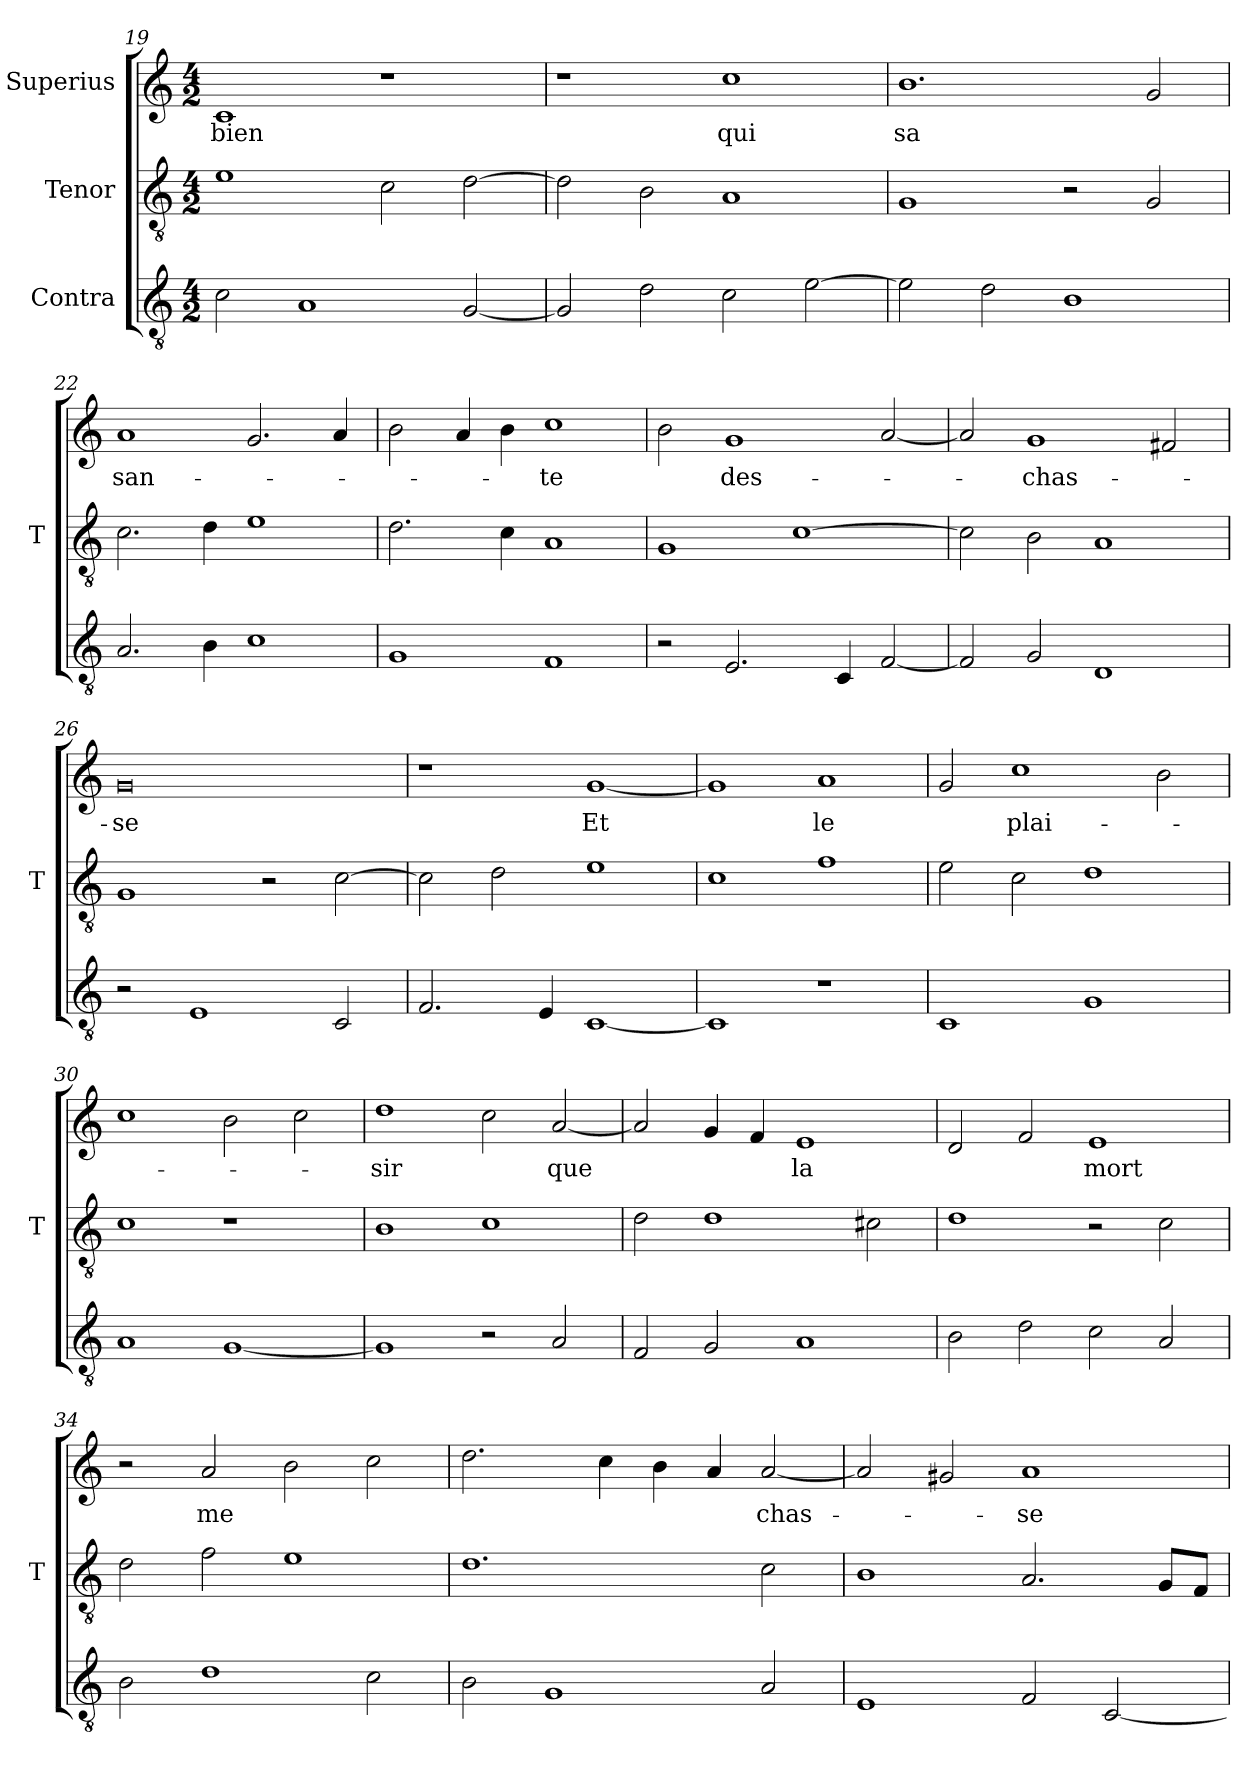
**kern	**kern	**kern	**text
*part3	*part2	*part1	*part1
*staff3	*staff2	*staff1	*staff1
*I"Contra	*I"Tenor	*I"Superius	*
*	*I'T	*	*
*clefGv2	*clefGv2	*clefG2	*
*M4/2	*M4/2	*M4/2	*
=19	=19	=19	=19
2c	1e	1c	-bien
1A	.	.	.
.	2c	1r	.
[2G	[2d	.	.
=20	=20	=20	=20
2G]	2d]	1r	.
2d	2B	.	.
2c	1A	1cc	-qui
[2e	.	.	.
=21	=21	=21	=21
2e]	1G	1.b	-sa
2d	.	.	.
1B	2r	.	.
.	2G	2g	.
=22	=22	=22	=22
2.A	2.c	1a	san-
4B	4d	.	.
1c	1e	2.g	.
.	.	4a	.
=23	=23	=23	=23
1G	2.d	2b	.
.	.	4a	.
.	4c	4b	.
1F	1A	1cc	-te
=24	=24	=24	=24
2r	1G	2b	.
2.E	.	1g	des-
.	[1c	.	.
4C	.	.	.
[2F	.	[2a	.
=25	=25	=25	=25
2F]	2c]	2a]	.
2G	2B	1g	-chas-
1D	1A	.	.
.	.	2f#X	.
=26	=26	=26	=26
2r	1G	0g	-se
1E	.	.	.
.	2r	.	.
2C	[2c	.	.
=27	=27	=27	=27
2.F	2c]	1r	.
.	2d	.	.
4E	.	.	.
[1C	1e	[1g	-Et
=28	=28	=28	=28
1C]	1c	1g]	.
1r	1f	1a	-le
=29	=29	=29	=29
1C	2e	2g	.
.	2c	1cc	plai-
1G	1d	.	.
.	.	2b	.
=30	=30	=30	=30
1A	1c	1cc	.
[1G	1r	2b	.
.	.	2cc	.
=31	=31	=31	=31
1G]	1B	1dd	-sir
2r	1c	2cc	.
2A	.	[2a	-que
=32	=32	=32	=32
2F	2d	2a]	.
2G	1d	4g	.
.	.	4f	.
1A	.	1e	-la
.	2c#X	.	.
=33	=33	=33	=33
2B	1d	2d	.
2d	.	2f	.
2c	2r	1e	-mort
2A	2c	.	.
=34	=34	=34	=34
2B	2d	2r	.
1d	2f	2a	-me
.	1e	2b	.
2c	.	2cc	.
=35	=35	=35	=35
2B	1.d	2.dd	.
1G	.	.	.
.	.	4cc	.
.	.	4b	.
.	.	4a	.
2A	2c	[2a	chas-
=36	=36	=36	=36
1E	1B	2a]	.
.	.	2g#X	.
2F	2.A	1a	-se
[2C	.	.	.
.	8G/L	.	.
.	8F/J	.	.
=	=	=	=
*-	*-	*-	*-
